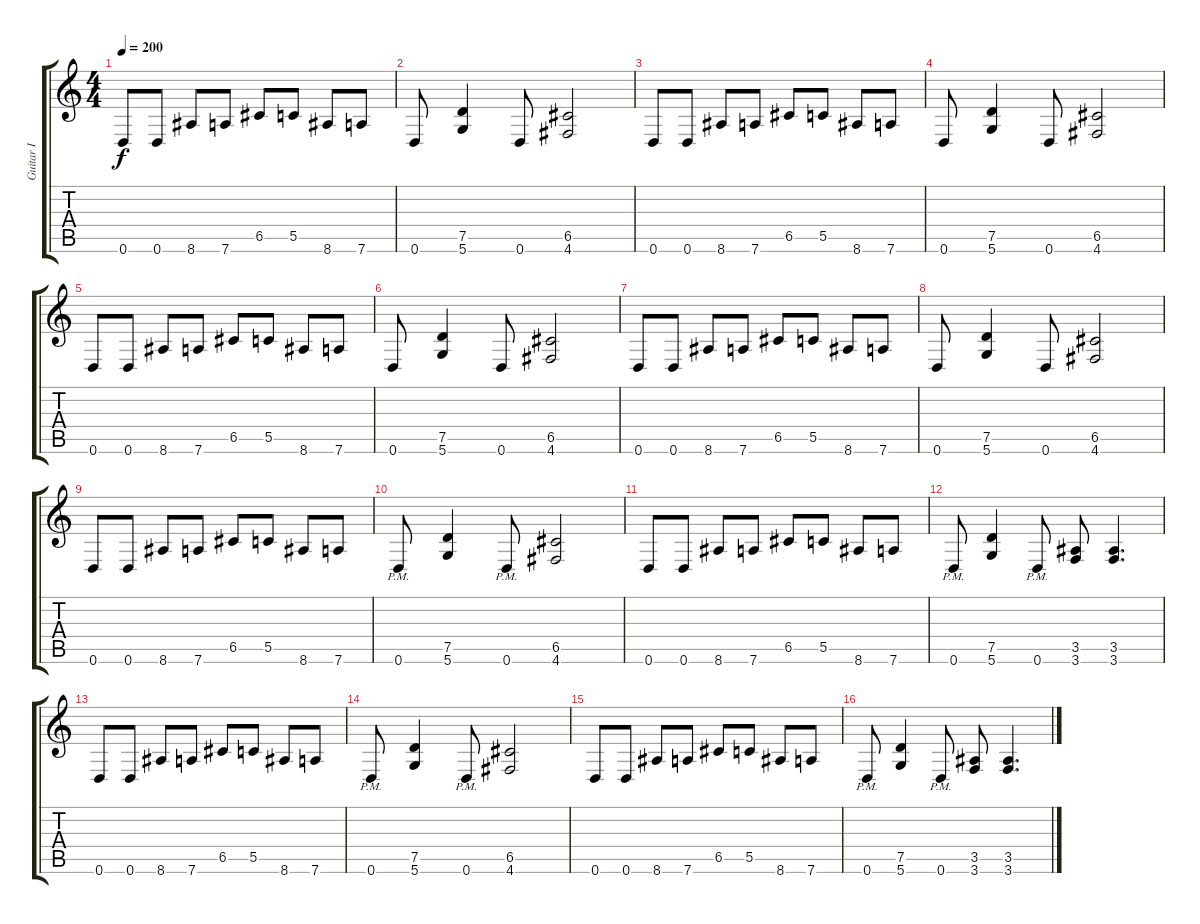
\track ("Guitar I" "Guitar I") {instrument distortionguitar}
\staff {score tabs}
\tuning (D4 A3 F3 C3 G2 D2) {hide}
\ts (4 4)
\tempo 200
\clef g2
\ks c
0.6.8{dy f} 0.6.8 8.6.8 7.6.8 6.5.8 5.5.8 8.6.8 7.6.8 |
0.6.8 (7.5 5.6).4 0.6.8 (6.5 4.6).2 |
0.6.8 0.6.8 8.6.8 7.6.8 6.5.8 5.5.8 8.6.8 7.6.8 |
0.6.8 (7.5 5.6).4 0.6.8 (6.5 4.6).2 |
0.6.8 0.6.8 8.6.8 7.6.8 6.5.8 5.5.8 8.6.8 7.6.8 |
0.6.8 (7.5 5.6).4 0.6.8 (6.5 4.6).2 |
0.6.8 0.6.8 8.6.8 7.6.8 6.5.8 5.5.8 8.6.8 7.6.8 |
0.6.8 (7.5 5.6).4 0.6.8 (6.5 4.6).2 |
0.6.8 0.6.8 8.6.8 7.6.8 6.5.8 5.5.8 8.6.8 7.6.8 |
0.6{pm}.8 (7.5 5.6).4 0.6{pm}.8 (6.5 4.6).2 |
0.6.8 0.6.8 8.6.8 7.6.8 6.5.8 5.5.8 8.6.8 7.6.8 |
0.6{pm}.8 (7.5 5.6).4 0.6{pm}.8 (3.5 3.6).8 (3.5 3.6).4{d} |
0.6.8 0.6.8 8.6.8 7.6.8 6.5.8 5.5.8 8.6.8 7.6.8 |
0.6{pm}.8 (7.5 5.6).4 0.6{pm}.8 (6.5 4.6).2 |
0.6.8 0.6.8 8.6.8 7.6.8 6.5.8 5.5.8 8.6.8 7.6.8 |
0.6{pm}.8 (7.5 5.6).4 0.6{pm}.8 (3.5 3.6).8 (3.5 3.6).4{d}
